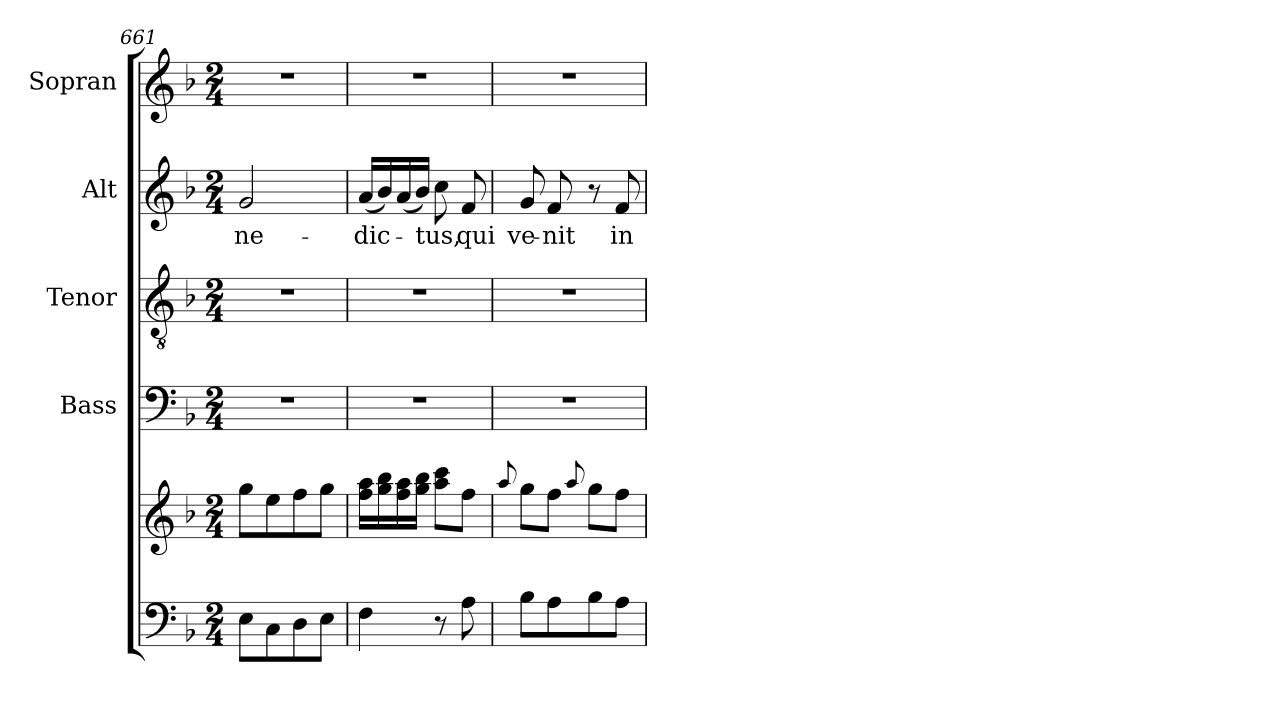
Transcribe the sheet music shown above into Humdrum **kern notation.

**kern	**kern	**kern	**kern	**kern	**text	**kern
*part5	*part5	*part4	*part3	*part2	*part2	*part1
*staff6	*staff5	*staff4	*staff3	*staff2	*staff2	*staff1
*	*	*I"Bass	*I"Tenor	*I"Alt	*	*I"Sopran
*	*	*I'B.	*I'T.	*I'A.	*	*I'S.
*clefF4	*clefG2	*clefF4	*clefGv2	*clefG2	*	*clefG2
*k[b-]	*k[b-]	*k[b-]	*k[b-]	*k[b-]	*	*k[b-]
*F:	*F:	*F:	*F:	*F:	*	*F:
*M2/4	*M2/4	*M2/4	*M2/4	*M2/4	*	*M2/4
=661	=661	=661	=661	=661	=661	=661
!	!	!	!	!	!LO:LY:b	!
8E\L	8gg\L	2r	2r	2g/	-ne-	2r
8C\	8ee\	.	.	.	.	.
8D\	8ff\	.	.	.	.	.
8E\J	8gg\J	.	.	.	.	.
=662	=662	=662	=662	=662	=662	=662
!	!	!	!	!	!LO:LY:b	!
4F\	16ff\ 16aa\LL	2r	2r	(<16a/LL	-dic-	2r
.	16gg\ 16bb-\	.	.	16b-/)	.	.
.	16ff\ 16aa\	.	.	(<16a/	.	.
.	16gg\ 16bb-\JJ	.	.	16b-/JJ)	.	.
!	!	!	!	!	!LO:LY:b	!
8r	8aa\ 8ccc\L	.	.	8cc\	-tus,	.
!	!	!	!	!	!LO:LY:b	!
8A\	8ff\J	.	.	8f/	qui	.
=663	=663	=663	=663	=663	=663	=663
.	8qqaa/	.	.	.	.	.
!	!	!	!	!	!LO:LY:b	!
8B-\L	8gg\L	2r	2r	8g/	ve-	2r
!	!	!	!	!	!LO:LY:b	!
8A\	8ff\J	.	.	8f/	-nit	.
.	8qqaa/	.	.	.	.	.
8B-\	8gg\L	.	.	8r	.	.
!	!	!	!	!	!LO:LY:b	!
8A\J	8ff\J	.	.	8f/	in	.
=	=	=	=	=	=	=
*-	*-	*-	*-	*-	*-	*-
